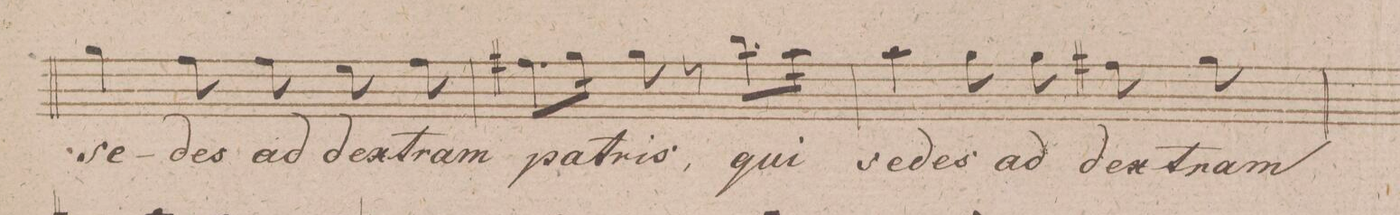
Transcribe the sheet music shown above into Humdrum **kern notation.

**kern	**text	**text	**dynam
*I"Alto.	*	*	*
*clefC3	*	*	*
*k[f#]	*	*	*
*met(c)	*	*	*
*M3/4	*	*	*
4a\	se-	.	.
8g\	-des	.	.
8g\	ad	.	.
8f#\	dex-	.	.
8g\	-tram	.	.
=129	=129	=129	=129
8.g#X\L	pa-	.	.
16a\Jk	.	.	.
8a\	-tris,	.	.
8r	.	.	.
8.cc\L	qui	.	.
16b\Jk	.	.	.
=130	=130	=130	=130
4b\	se-	.	.
8a\	-des	.	.
8a\	ad	.	.
8g#X\	dex-	.	.
8a\	-tram	.	.
=131	=131	=131	=131
*-	*-	*-	*-
